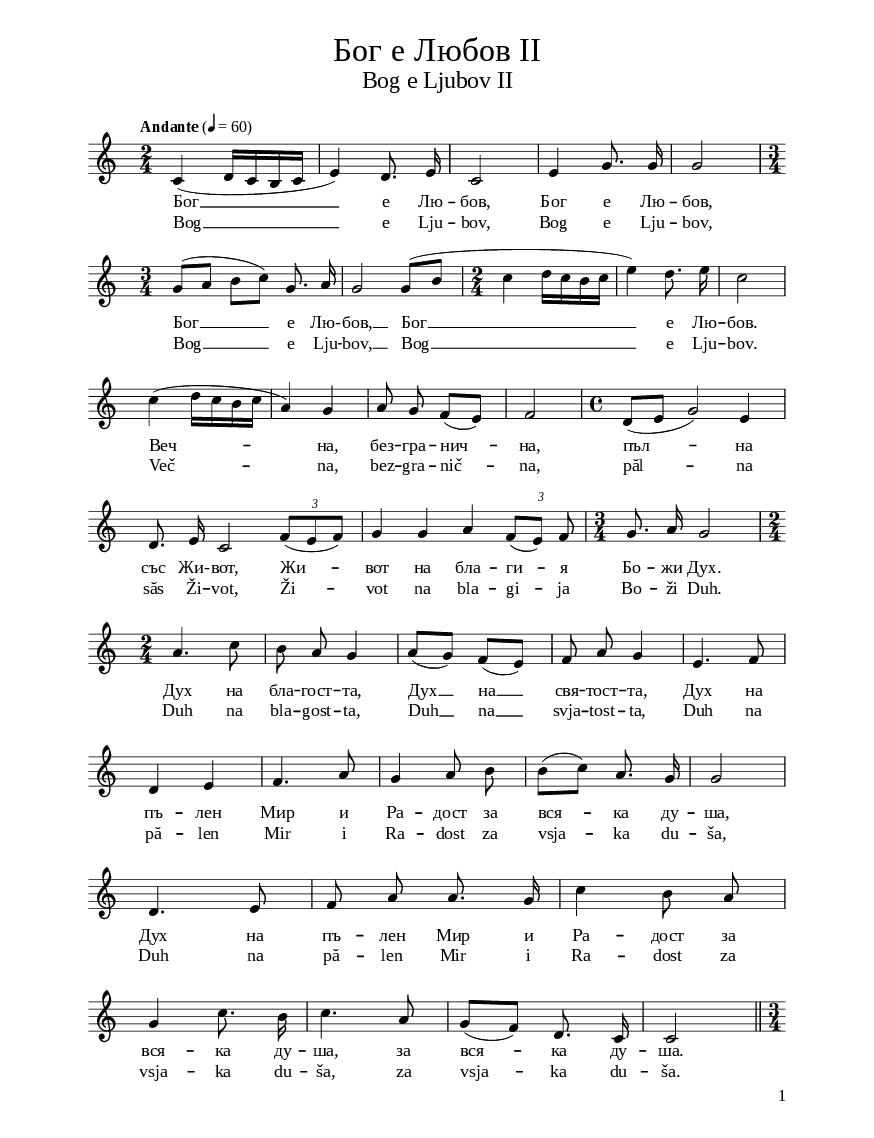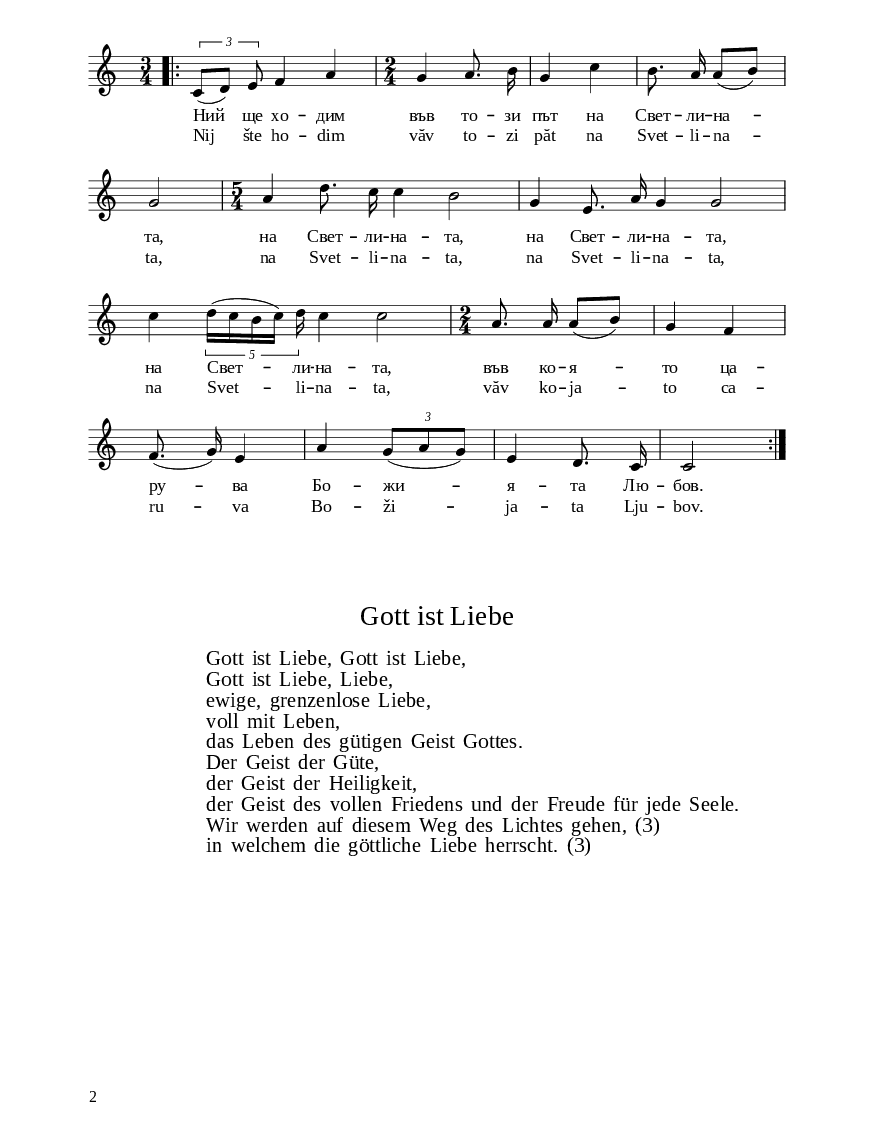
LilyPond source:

\version "2.24.2"

% include paper part and global functions
\include "include/globals.ily"

\bookpart {
  \label #'ref166
  \tocItem \markup "Бог е Любов II – Bog e Ljubov II"
  \include "include/bookpart-paper.ily"
  \score {
    \include "include/score-layout.ily"

    \new Voice \absolute {
      \clef treble
      \key c \major
      \time 2/4
      \tempoFunc "Andante" 4 "60"
      \autoBeamOff
      c'4 (  d'16 [  c'16  b16  c'16 ]
      | % 2
      e'4 )  d'8.  e'16 | % 3
      c'2 | % 4
      e'4  g'8.  g'16 | % 5
      g'2 \break | % 6
      \time 3/4 g'8 ( [  a'8 ]  b'8 [  c''8 ) ]  % 7
      g'8.   a'16 |  g'2 % 8
      g'8 ( [  b'8 ] | % 9
      \time 2/4 c''4  d''16 [  c''16  b'16
      c''16 ] |
      e''4 )  d''8.  e''16 | % 11
      c''2 \break | % 12
      c''4 (  d''16 [  c''16  b'16
      c''16 ] | % 13
      a'4 )  g'4 | % 14
      a'8  g'8  f'8 ( [  e'8 ) ] | % 15
      f'2 | % 16
      \time 4/4  | % 16
      d'8 ( [  e'8  ]  g'2 ) e'4 | \break % 17
      d'8.  e'16  c'2 \once \omit
      TupletBracket
      \times 2/3  {
        f'8 ( [  e'8  f'8 ) ]
      }
      |  % 18
      g'4  g'4  a'4 \once \omit TupletBracket
      \times 2/3  {
        f'8 ( [  e'8 )  ] f'8
      }
      | % 19
      \time 3/4  | % 19
      g'8.  a'16  g'2 |
      \time 2/4  |
      a'4.  c''8 |  % 21
      b'8  a'8  g'4 |  % 22
      a'8 ( [  g'8 ) ]  f'8 ( [  e'8 ) ]
      | % 23
      f'8  a'8  g'4 | % 24
      e'4.  f'8 | % 25
      d'4  e'4 | % 26
      f'4.  a'8   | % 27
      g'4  a'8  b'8 | % 28
      b'8 ( [  c''8 ) ]  a'8.  g'16 | % 29
      g'2 \break |
      d'4.  e'8 | % 31
      f'8  a'8  a'8.  g'16 | % 32
      c''4  b'8  a'8 \break | % 33
      g'4  c''8.  b'16 | % 34
      c''4.  a'8 | % 35
      g'8 ( [  f'8 ) ]  d'8.  c'16 | % 36
      c'2 \break
      \bar ".|:-||"

      | % 37
      \time 3/4  | % 37

      \times 2/3  {
        c'8 ( [  d'8 ) ]  e'8
      }
      f'4  a'4 | % 38
      \time 2/4  | % 38
      g'4  a'8.   b'16   | % 39
      g'4  c''4  |
      b'8.  a'16  a'8 ( [  b'8 ) ] | % 41
      g'2  | % 42
      \time 5/4  | % 42
      a'4  d''8.  c''16  c''4
      b'2 | % 43
      g'4  e'8.  a'16  g'4  g'2 | \break % 44
      c''4
      \times 4/5  {
        d''16 ( [  c''16  b'16
        c''16 )  ] d''16
      }
      c''4  c''2  | % 45
      \time 2/4  | % 45
      a'8.  a'16  a'8 ( [  b'8 ) ] | % 46
      g'4  f'4 | \break % 47
      f'8. (  g'16 )  e'4 | % 48
      a'4 \once \omit TupletBracket
      \times 2/3  {
        g'8 ( [  a'8  g'8 ) ]
      }
      | % 49
      e'4  d'8.  c'16 |
      c'2
      \bar ":|."
    }

    \addlyrics {
      Бог __ е Лю -- бов,
      Бог е Лю -- бов, Бог __    е
      "Лю-" -- бов, __  Бог __
      е Лю -- бов. Веч --
      на, без -- гра -- нич
      -- на, пъл -- на със "Жи-" --
      вот, Жи --  вот на бла -- ги
      -- я Бо -- жи Дух. Дух на бла --
      гост -- та, Дух __  на __  свя --
      тост -- та, Дух на пъ -- лен Мир
      и Ра -- дост за вся -- ка ду --
      ша, Дух на пъ -- лен Мир и Ра --
      дост за вся -- ка ду -- ша, за
      вся -- ка ду -- ша. Ний  ще
      хо -- дим във то -- зи път на
      Свет -- ли -- на -- та, на Свет --
      ли -- на -- та, на Свет -- ли -- на --
      та, на Свет --   ли -- на --
      та, във ко -- я -- то ца -- ру
      -- ва Бо -- жи --  я -- та
      Лю -- бов.}
      \addlyrics {
        Bog __ e Lju -- bov,
        Bog e Lju -- bov, Bog __    e
        Lju -- bov, __ Bog __
        e Lju -- bov. Več --
        na, bez -- gra -- nič
        -- na, păl -- na săs Ži --
        vot, Ži --  vot na bla -- gi
        -- ja Bo -- ži Duh. Duh na bla --
        gost -- ta, Duh __ na __  svja --
        tost -- ta, Duh na pă -- len Mir
        i Ra -- dost za vsja -- ka du --
        ša, Duh na pă -- len Mir i Ra --
        dost za vsja -- ka du -- ša, za
        vsja -- ka du -- ša. Nij  šte
        ho -- dim văv to -- zi păt na
        Svet -- li -- na -- ta, na Svet --
        li -- na -- ta, na Svet -- li -- na --
        ta, na Svet --   li -- na --
        ta, văv ko -- ja -- to ca -- ru
        -- va Bo -- ži --  ja -- ta
        Lju -- bov.}

        \header {
          title = \titleFunc "Бог е Любов II" "Bog e Ljubov II"
        }

        \midi{}

      } % score

  \markup \empty-two

      % include foreign translation(s) of the song
      \version "2.22.1"

\markup \fill-line { \fontsize #deTitleFontSize "Gott ist Liebe" }
\markup \null
\markup \null
\markup \fontsize #deCoupletFontSize {
  \hspace #10
  \override #`(baseline-skip . ,deCoupletBaselineSkip)
  \column {


    \line { " "  Gott ist Liebe, Gott ist Liebe, }

    \line { " " Gott ist Liebe, Liebe,}

    \line { " " ewige, grenzenlose Liebe, }

    \line { " " voll mit Leben, }

    \line { " " das Leben des gütigen Geist Gottes. }

    \line { " " Der Geist der Güte, }

    \line { " " der Geist der Heiligkeit,}

    \line { " " der Geist des vollen Friedens und der Freude für jede Seele.}

    \line { " " Wir werden auf diesem Weg des Lichtes gehen, (3)  }
    \line { " " in welchem die göttliche Liebe herrscht. (3)}



  }


}


    } % bookpart


